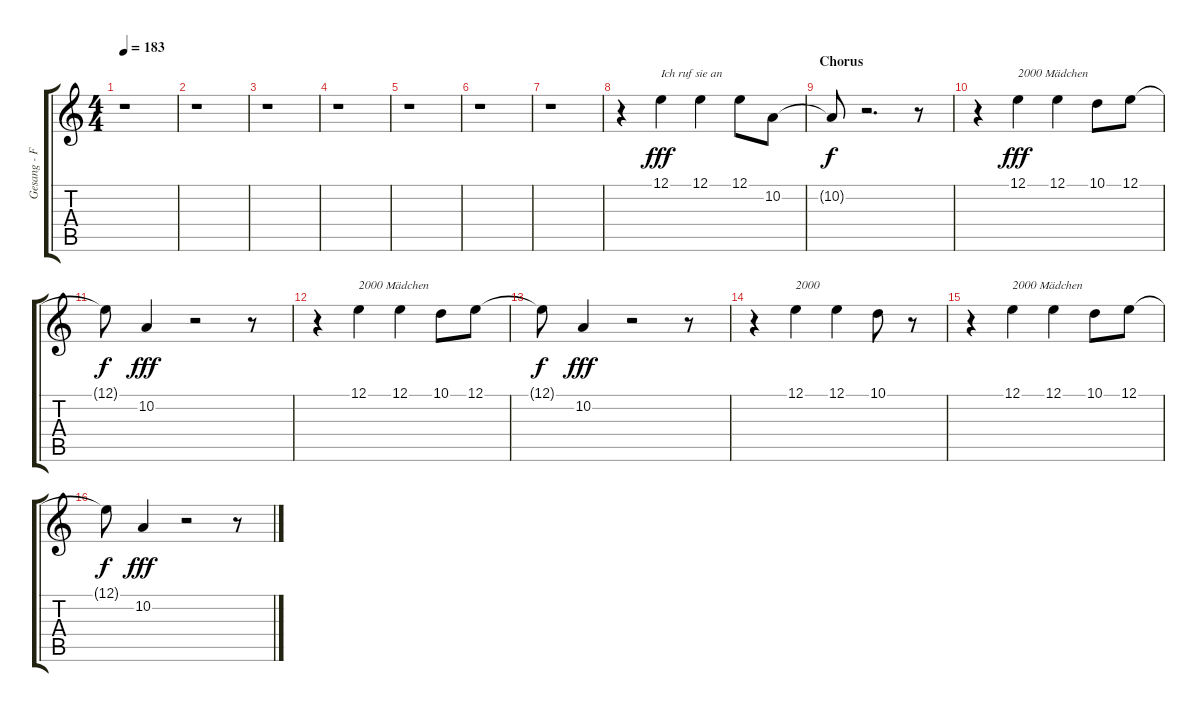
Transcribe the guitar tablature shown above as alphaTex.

\track ("Gesang - Farin Urlaub" "Gesang - F") {instrument lead8bassandlead}
\staff {score tabs}
\tuning (E4 B3 G3 D3 A2 D2) {hide}
\ts (4 4)
\tempo 183
\clef g2
\ks c
r.1{dy f} |
r.1 |
r.1 |
r.1 |
r.1 |
r.1 |
r.1 |
r.4 12.1.4{txt "Ich ruf sie an" dy fff} 12.1.4 12.1.8 10.2.8 |
\section ("" "Chorus")
10.2{t}.8{dy f} r.2{d} r.8 |
r.4 12.1.4{txt "2000 Mädchen" dy fff} 12.1.4 10.1.8 12.1.8 |
12.1{t}.8{dy f} 10.2.4{dy fff} r.2 r.8 |
r.4 12.1.4{txt "2000 Mädchen"} 12.1.4 10.1.8 12.1.8 |
12.1{t}.8{dy f} 10.2.4{dy fff} r.2 r.8 |
r.4 12.1.4{txt "2000"} 12.1.4 10.1.8 r.8 |
r.4 12.1.4{txt "2000 Mädchen"} 12.1.4 10.1.8 12.1.8 |
12.1{t}.8{dy f} 10.2.4{dy fff} r.2 r.8
